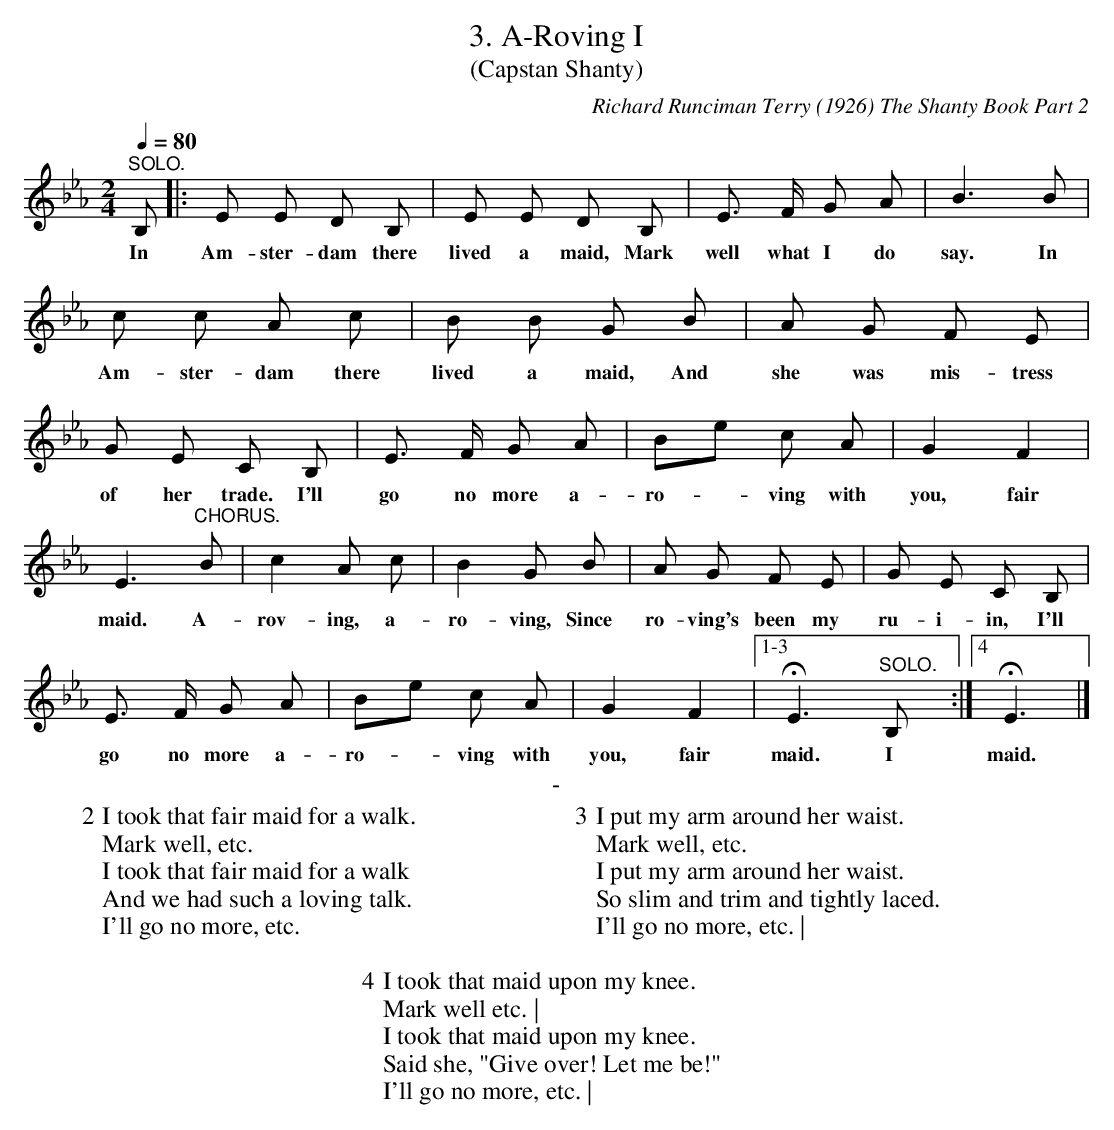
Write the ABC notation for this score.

X:1
T:3. A-Roving I
T:(Capstan Shanty)
C:Richard Runciman Terry (1926) The Shanty Book Part 2
L:1/8
Q:1/4=80
M:2/4
K:Eb
"^SOLO." B, |: E E D B, | E E D B, |  E> F G A | B3 B|
w: In| Am-ster-dam there | lived a maid, Mark | well what I do | say. In |
c c A c | B B G B | A G F E | G E C B, |
w: Am-ster-dam  there | lived a maid, And | she was mis-tress | of her trade. I'll |
E> F G A | Be c A | G2 F2 |$ E3 "^CHORUS." B |
w: go no more a-| ro-*ving with | you, fair | maid. A- |
c2 A c | B2 G B | A G F E | G E C B, |$
w: rov-ing, a- | ro- ving, Since | ro-ving's been my | ru-i-in, I'll |
E> F G A | Be c A | G2 F2 |1-3 !fermata! E3 "^SOLO." B, :|4 !fermata! E3 |]
w: go no more a- | ro-*ving with | you, fair | maid. I | maid.
T: -
W: 2 I took that fair maid for a walk.
W: Mark well, etc.
W: I took that fair maid for a walk
W: And we had such a loving talk.
W: I'll go no more, etc.
W:
W: 3 I put my arm around her waist.
W: Mark well, etc.
W: I put my arm around her waist.
W: So slim and trim and tightly laced.
W: I'll go no more, etc. |
W:
W: 4 I took that maid upon my knee.
W: Mark well etc. |
W: I took that maid upon my knee.
W: Said she, "Give over! Let me be!"
W: I'll go no more, etc. |
